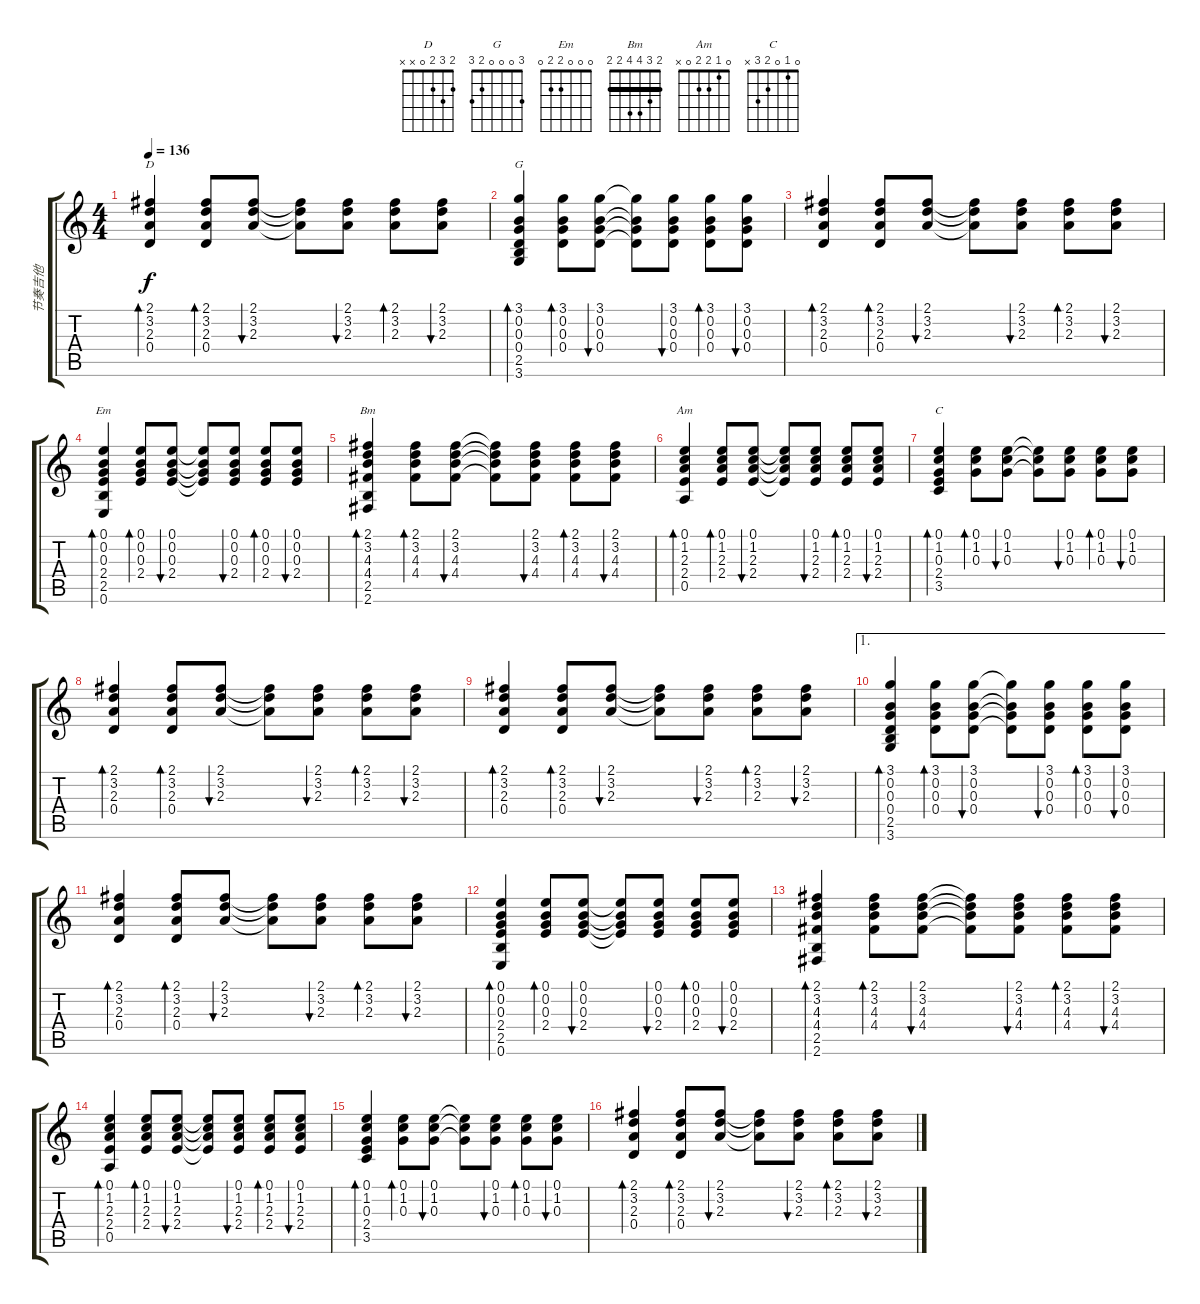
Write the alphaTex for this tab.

\track ("节奏吉他" "节奏吉他") {instrument electricguitarclean}
\staff {score tabs}
\tuning (E4 B3 G3 D3 A2 E2) {hide}
\chord ("D" 2 3 2 0 x x)
\chord ("G" 3 0 0 0 2 3)
\chord ("Em" 0 0 0 2 2 0)
\chord ("Bm" 2 3 4 4 2 2) {barre 2}
\chord ("Am" 0 1 2 2 0 x)
\chord ("C" 0 1 0 2 3 x)
\ts (4 4)
\tempo 136
\clef g2
\ks c
(2.1 3.2 2.3 0.4).4{bd 60 ch "D" dy f} (2.1 3.2 2.3 0.4).8{bd 60} (2.1 3.2 2.3).8{bu 60} (2.1{t} 3.2{t} 2.3{t}).8 (2.1 3.2 2.3).8{bu 60} (2.1 3.2 2.3).8{bd 60} (2.1 3.2 2.3).8{bu 60} |
(3.1 0.2 0.3 0.4 2.5 3.6).4{bd 60 ch "G"} (3.1 0.2 0.3 0.4).8{bd 60} (3.1 0.2 0.3 0.4).8{bu 60} (3.1{t} 0.2{t} 0.3{t} 0.4{t}).8 (3.1 0.2 0.3 0.4).8{bu 60} (3.1 0.2 0.3 0.4).8{bd 60} (3.1 0.2 0.3 0.4).8{bu 60} |
(2.1 3.2 2.3 0.4).4{bd 60} (2.1 3.2 2.3 0.4).8{bd 60} (2.1 3.2 2.3).8{bu 60} (2.1{t} 3.2{t} 2.3{t}).8 (2.1 3.2 2.3).8{bu 60} (2.1 3.2 2.3).8{bd 60} (2.1 3.2 2.3).8{bu 60} |
(0.1 0.2 0.3 2.4 2.5 0.6).4{bd 60 ch "Em"} (0.1 0.2 0.3 2.4).8{bd 60} (0.1 0.2 0.3 2.4).8{bu 60} (0.1{t} 0.2{t} 0.3{t} 2.4{t}).8 (0.1 0.2 0.3 2.4).8{bu 60} (0.1 0.2 0.3 2.4).8{bd 60} (0.1 0.2 0.3 2.4).8{bu 60} |
(2.1 3.2 4.3 4.4 2.5 2.6).4{bd 60 ch "Bm"} (2.1 3.2 4.3 4.4).8{bd 60} (2.1 3.2 4.3 4.4).8{bu 60} (2.1{t} 3.2{t} 4.3{t} 4.4{t}).8 (2.1 3.2 4.3 4.4).8{bu 60} (2.1 3.2 4.3 4.4).8{bd 60} (2.1 3.2 4.3 4.4).8{bu 60} |
(0.1 1.2 2.3 2.4 0.5).4{bd 60 ch "Am"} (0.1 1.2 2.3 2.4).8{bd 60} (0.1 1.2 2.3 2.4).8{bu 60} (0.1{t} 1.2{t} 2.3{t} 2.4{t}).8 (0.1 1.2 2.3 2.4).8{bu 60} (0.1 1.2 2.3 2.4).8{bd 60} (0.1 1.2 2.3 2.4).8{bu 60} |
(0.1 1.2 0.3 2.4 3.5).4{bd 60 ch "C"} (0.1 1.2 0.3).8{bd 60} (0.1 1.2 0.3).8{bu 60} (0.1{t} 1.2{t} 0.3{t}).8 (0.1 1.2 0.3).8{bu 60} (0.1 1.2 0.3).8{bd 60} (0.1 1.2 0.3).8{bu 60} |
(2.1 3.2 2.3 0.4).4{bd 60} (2.1 3.2 2.3 0.4).8{bd 60} (2.1 3.2 2.3).8{bu 60} (2.1{t} 3.2{t} 2.3{t}).8 (2.1 3.2 2.3).8{bu 60} (2.1 3.2 2.3).8{bd 60} (2.1 3.2 2.3).8{bu 60} |
(2.1 3.2 2.3 0.4).4{bd 60} (2.1 3.2 2.3 0.4).8{bd 60} (2.1 3.2 2.3).8{bu 60} (2.1{t} 3.2{t} 2.3{t}).8 (2.1 3.2 2.3).8{bu 60} (2.1 3.2 2.3).8{bd 60} (2.1 3.2 2.3).8{bu 60} |
\ae 1
(3.1 0.2 0.3 0.4 2.5 3.6).4{bd 60} (3.1 0.2 0.3 0.4).8{bd 60} (3.1 0.2 0.3 0.4).8{bu 60} (3.1{t} 0.2{t} 0.3{t} 0.4{t}).8 (3.1 0.2 0.3 0.4).8{bu 60} (3.1 0.2 0.3 0.4).8{bd 60} (3.1 0.2 0.3 0.4).8{bu 60} |
(2.1 3.2 2.3 0.4).4{bd 60} (2.1 3.2 2.3 0.4).8{bd 60} (2.1 3.2 2.3).8{bu 60} (2.1{t} 3.2{t} 2.3{t}).8 (2.1 3.2 2.3).8{bu 60} (2.1 3.2 2.3).8{bd 60} (2.1 3.2 2.3).8{bu 60} |
(0.1 0.2 0.3 2.4 2.5 0.6).4{bd 60} (0.1 0.2 0.3 2.4).8{bd 60} (0.1 0.2 0.3 2.4).8{bu 60} (0.1{t} 0.2{t} 0.3{t} 2.4{t}).8 (0.1 0.2 0.3 2.4).8{bu 60} (0.1 0.2 0.3 2.4).8{bd 60} (0.1 0.2 0.3 2.4).8{bu 60} |
(2.1 3.2 4.3 4.4 2.5 2.6).4{bd 60} (2.1 3.2 4.3 4.4).8{bd 60} (2.1 3.2 4.3 4.4).8{bu 60} (2.1{t} 3.2{t} 4.3{t} 4.4{t}).8 (2.1 3.2 4.3 4.4).8{bu 60} (2.1 3.2 4.3 4.4).8{bd 60} (2.1 3.2 4.3 4.4).8{bu 60} |
(0.1 1.2 2.3 2.4 0.5).4{bd 60} (0.1 1.2 2.3 2.4).8{bd 60} (0.1 1.2 2.3 2.4).8{bu 60} (0.1{t} 1.2{t} 2.3{t} 2.4{t}).8 (0.1 1.2 2.3 2.4).8{bu 60} (0.1 1.2 2.3 2.4).8{bd 60} (0.1 1.2 2.3 2.4).8{bu 60} |
(0.1 1.2 0.3 2.4 3.5).4{bd 60} (0.1 1.2 0.3).8{bd 60} (0.1 1.2 0.3).8{bu 60} (0.1{t} 1.2{t} 0.3{t}).8 (0.1 1.2 0.3).8{bu 60} (0.1 1.2 0.3).8{bd 60} (0.1 1.2 0.3).8{bu 60} |
(2.1 3.2 2.3 0.4).4{bd 60} (2.1 3.2 2.3 0.4).8{bd 60} (2.1 3.2 2.3).8{bu 60} (2.1{t} 3.2{t} 2.3{t}).8 (2.1 3.2 2.3).8{bu 60} (2.1 3.2 2.3).8{bd 60} (2.1 3.2 2.3).8{bu 60}
